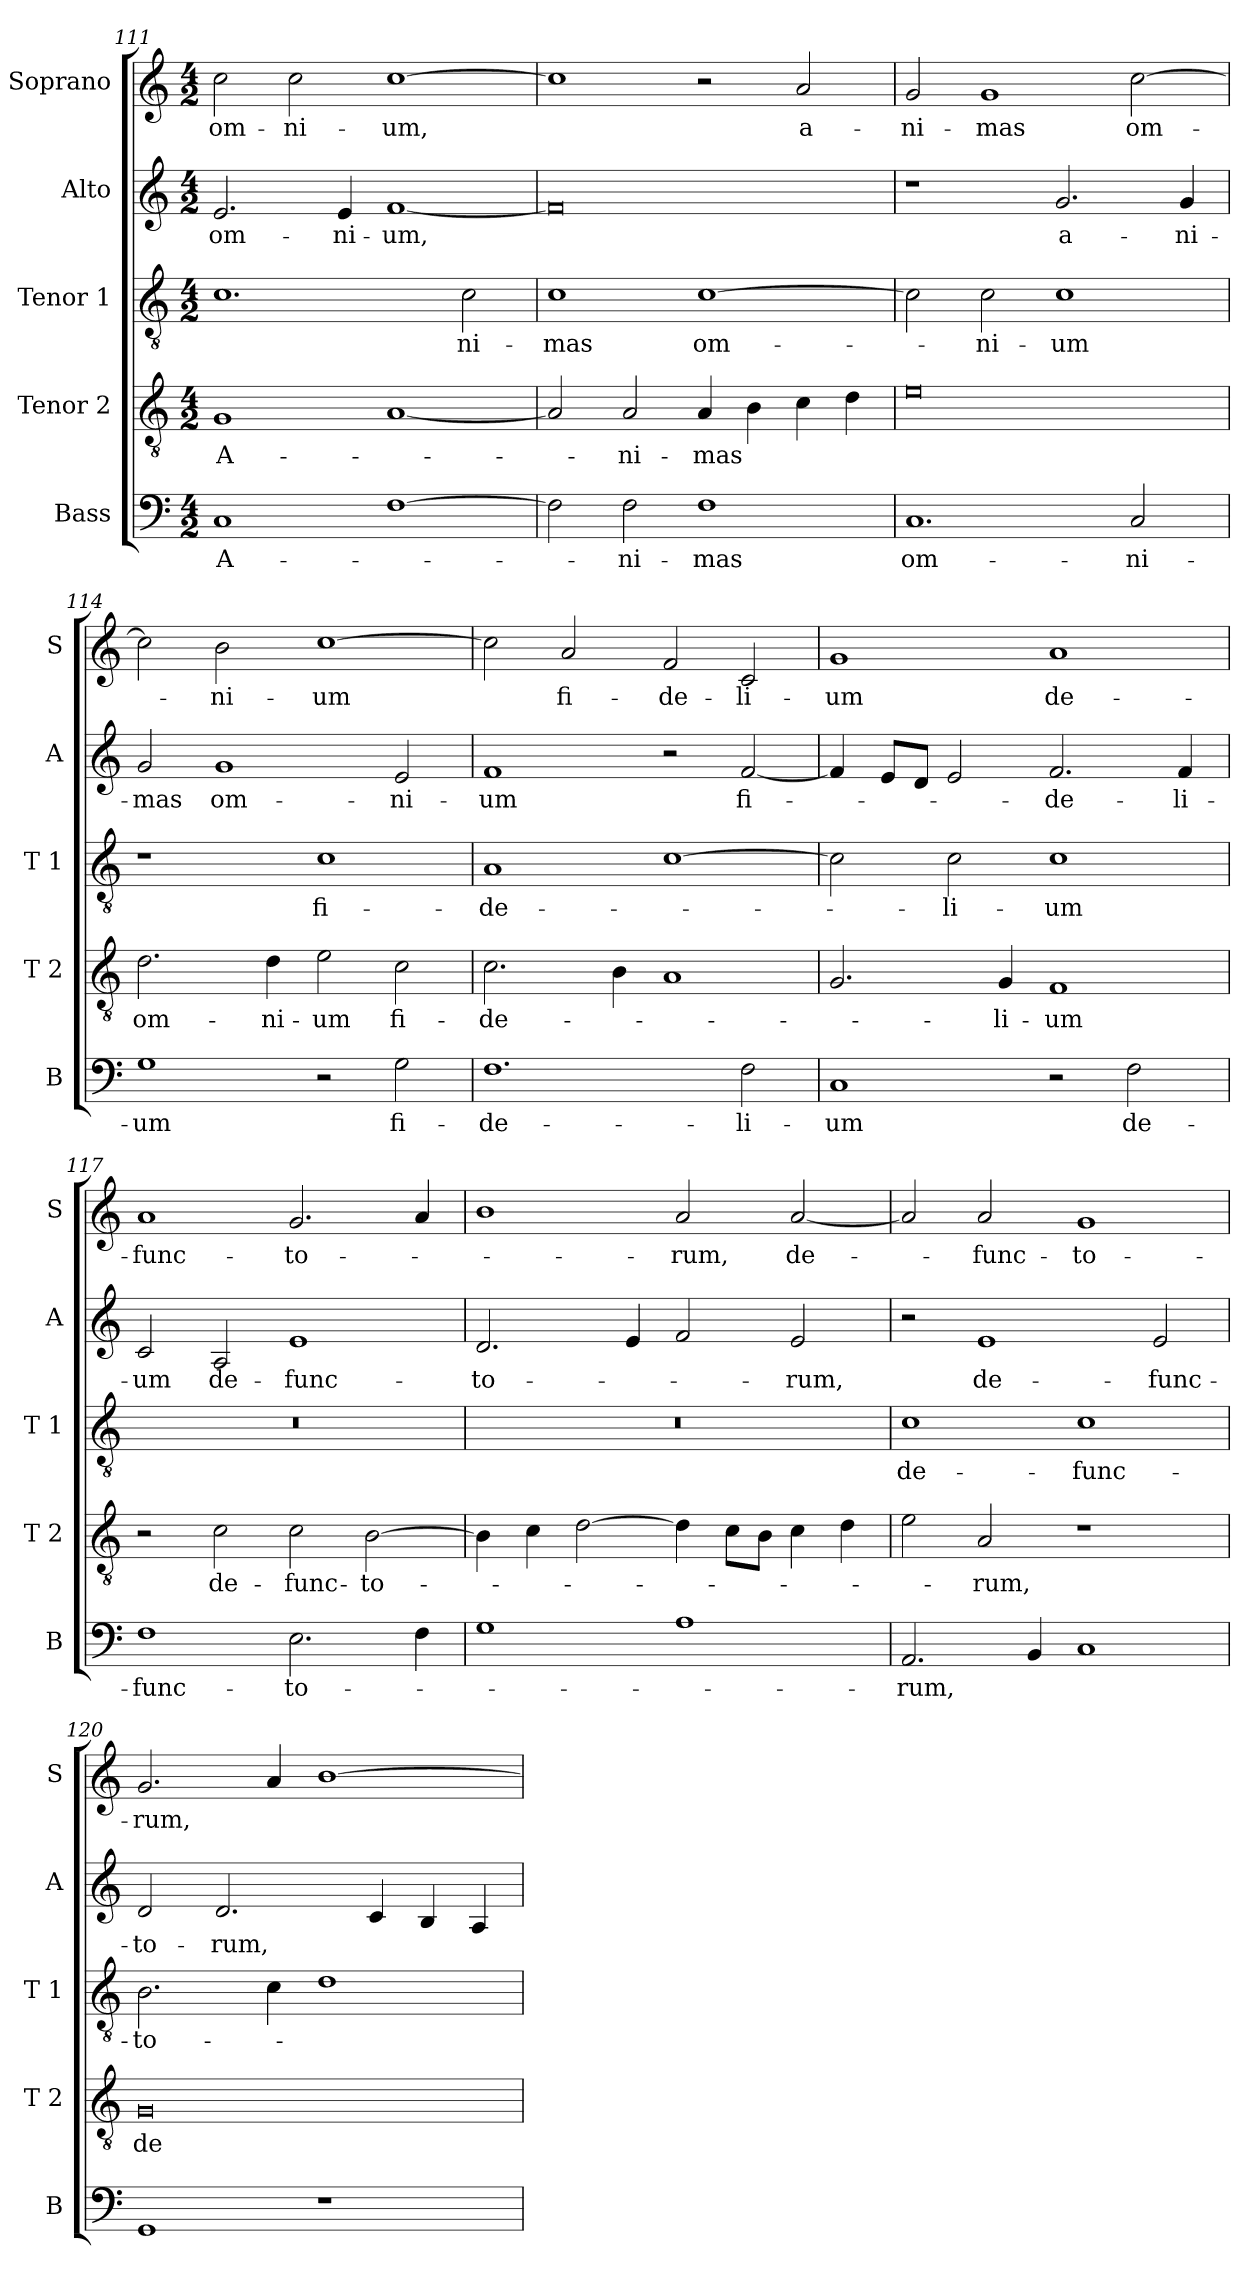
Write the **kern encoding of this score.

**kern	**text	**kern	**text	**kern	**text	**kern	**text	**kern	**text
*part5	*part5	*part4	*part4	*part3	*part3	*part2	*part2	*part1	*part1
*staff5	*staff5	*staff4	*staff4	*staff3	*staff3	*staff2	*staff2	*staff1	*staff1
*I"Bass	*	*I"Tenor 2	*	*I"Tenor 1	*	*I"Alto	*	*I"Soprano	*
*I'B	*	*I'T 2	*	*I'T 1	*	*I'A	*	*I'S	*
!!LO:LB:g=z
*clefF4	*	*clefGv2	*	*clefGv2	*	*clefG2	*	*clefG2	*
*k[]	*	*k[]	*	*k[]	*	*k[]	*	*k[]	*
*C:	*	*C:	*	*C:	*	*C:	*	*C:	*
*M4/2	*	*M4/2	*	*M4/2	*	*M4/2	*	*M4/2	*
=111	=111	=111	=111	=111	=111	=111	=111	=111	=111
!	!LO:LY:b:cj	!	!LO:LY:b:cj	!	!	!	!LO:LY:b:cj	!	!LO:LY:b:cj
1C	A-	1G	A-	1.c	.	2.e/	om-	2cc\	om-
!	!	!	!	!	!	!	!	!	!LO:LY:b:cj
.	.	.	.	.	.	.	.	2cc\	-ni-
!	!	!	!	!	!	!	!LO:LY:b:cj	!	!
.	.	.	.	.	.	4e/	-ni-	.	.
!	!	!	!	!	!	!	!LO:LY:b:cj	!	!LO:LY:b:cj
[>1F	.	[<1A	.	.	.	[<1f	-um,	[>1cc	-um,
!	!	!	!	!	!LO:LY:b:cj	!	!	!	!
.	.	.	.	2c\	-ni-	.	.	.	.
=112	=112	=112	=112	=112	=112	=112	=112	=112	=112
!	!	!	!	!	!LO:LY:b:cj	!	!	!	!
2F\]	.	2A/]	.	1c	-mas	0f]	.	1cc]	.
!	!LO:LY:b:cj	!	!LO:LY:b:cj	!	!	!	!	!	!
2F\	-ni-	2A/	-ni-	.	.	.	.	.	.
!	!LO:LY:b:cj	!	!LO:LY:b	!	!LO:LY:b:cj	!	!	!	!
1F	-mas	4A/	-mas	[>1c	om-	.	.	2r	.
.	.	4B\	.	.	.	.	.	.	.
!	!	!	!	!	!	!	!	!	!LO:LY:b:cj
.	.	4c\	.	.	.	.	.	2a/	a-
.	.	4d\	.	.	.	.	.	.	.
=113	=113	=113	=113	=113	=113	=113	=113	=113	=113
!	!LO:LY:b:cj	!	!	!	!	!	!	!	!LO:LY:b:cj
1.C	om-	0e	.	2c\]	.	1r	.	2g/	-ni-
!	!	!	!	!	!LO:LY:b:cj	!	!	!	!LO:LY:b:cj
.	.	.	.	2c\	-ni-	.	.	1g	-mas
!	!	!	!	!	!LO:LY:b:cj	!	!LO:LY:b:cj	!	!
.	.	.	.	1c	-um	2.g/	a-	.	.
!	!LO:LY:b:cj	!	!	!	!	!	!	!	!LO:LY:b:cj
2C/	-ni-	.	.	.	.	.	.	[>2cc\	om-
!	!	!	!	!	!	!	!LO:LY:b:cj	!	!
.	.	.	.	.	.	4g/	-ni-	.	.
=114	=114	=114	=114	=114	=114	=114	=114	=114	=114
!	!LO:LY:b:cj	!	!LO:LY:b:cj	!	!	!	!LO:LY:b:cj	!	!
1G	-um	2.d\	om-	1r	.	2g/	-mas	2cc\]	.
!	!	!	!	!	!	!	!LO:LY:b:cj	!	!LO:LY:b:cj
.	.	.	.	.	.	1g	om-	2b\	-ni-
!	!	!	!LO:LY:b	!	!	!	!	!	!
.	.	4d\	-ni-	.	.	.	.	.	.
!	!	!	!LO:LY:b:rj	!	!LO:LY:b:cj	!	!	!	!LO:LY:b:cj
2r	.	2e\	-um	1c	fi-	.	.	[>1cc	-um
!	!LO:LY:b:cj	!	!LO:LY:b:cj	!	!	!	!LO:LY:b:cj	!	!
2G\	fi-	2c\	fi-	.	.	2e/	-ni-	.	.
=115	=115	=115	=115	=115	=115	=115	=115	=115	=115
!	!LO:LY:b:cj	!	!LO:LY:b:cj	!	!LO:LY:b:cj	!	!LO:LY:b:cj	!	!
1.F	-de-	2.c\	-de-	1A	-de-	1f	-um	2cc\]	.
!	!	!	!	!	!	!	!	!	!LO:LY:b:cj
.	.	.	.	.	.	.	.	2a/	fi-
.	.	4B\	.	.	.	.	.	.	.
!	!	!	!	!	!	!	!	!	!LO:LY:b:cj
.	.	1A	.	[<1c	.	2r	.	2f/	-de-
!	!LO:LY:b:cj	!	!	!	!	!	!LO:LY:b:cj	!	!LO:LY:b:cj
2F\	-li-	.	.	.	.	[>2f/	fi-	2c/	-li-
!!LO:PB:g=z
=116	=116	=116	=116	=116	=116	=116	=116	=116	=116
!	!LO:LY:b:cj	!	!	!	!	!	!	!	!LO:LY:b:cj
1C	-um	2.G/	.	2c\]	.	4f/]	.	1g	-um
.	.	.	.	.	.	8e/L	.	.	.
.	.	.	.	.	.	8d/J	.	.	.
!	!	!	!	!	!LO:LY:b:cj	!	!	!	!
.	.	.	.	2c\	-li-	2e/	.	.	.
!	!	!	!LO:LY:b:cj	!	!	!	!	!	!
.	.	4G/	-li-	.	.	.	.	.	.
!	!	!	!LO:LY:b:cj	!	!LO:LY:b:cj	!	!LO:LY:b:cj	!	!LO:LY:b:cj
2r	.	1F	-um	1c	-um	2.f/	-de-	1a	de-
!	!LO:LY:b:cj	!	!	!	!	!	!	!	!
2F\	de-	.	.	.	.	.	.	.	.
!	!	!	!	!	!	!	!LO:LY:b:cj	!	!
.	.	.	.	.	.	4f/	-li-	.	.
=117	=117	=117	=117	=117	=117	=117	=117	=117	=117
!	!LO:LY:b:cj	!	!	!LO:N:vis=1	!	!	!LO:LY:b:cj	!	!LO:LY:b:cj
1F	-func-	2r	.	0r	.	2c/	-um	1a	-func-
!	!	!	!LO:LY:b:cj	!	!	!	!LO:LY:b:cj	!	!
.	.	2c\	de-	.	.	2A/	de-	.	.
!	!LO:LY:b:cj	!	!LO:LY:b:cj	!	!	!	!LO:LY:b:cj	!	!LO:LY:b:cj
2.E\	-to-	2c\	-func-	.	.	1e	-func-	2.g/	-to-
!	!	!	!LO:LY:b:cj	!	!	!	!	!	!
.	.	[>2B\	-to-	.	.	.	.	.	.
4F\	.	.	.	.	.	.	.	4a/	.
=118	=118	=118	=118	=118	=118	=118	=118	=118	=118
!	!	!	!	!LO:N:vis=1	!	!	!LO:LY:b:cj	!	!
1G	.	4B\]	.	0r	.	2.d/	-to-	1b	.
.	.	4c\	.	.	.	.	.	.	.
.	.	[>2d\	.	.	.	.	.	.	.
.	.	.	.	.	.	4e/	.	.	.
!	!	!	!	!	!	!	!	!	!LO:LY:b:cj
1A	.	4d\]	.	.	.	2f/	.	2a/	-rum,
.	.	8c\L	.	.	.	.	.	.	.
.	.	8B\J	.	.	.	.	.	.	.
!	!	!	!	!	!	!	!LO:LY:b:cj	!	!LO:LY:b:cj
.	.	4c\	.	.	.	2e/	-rum,	[<2a/	de-
.	.	4d\	.	.	.	.	.	.	.
=119	=119	=119	=119	=119	=119	=119	=119	=119	=119
!	!LO:LY:b	!	!	!	!LO:LY:b:cj	!	!	!	!
2.AA/	-rum,	2e\	.	1c	de-	2r	.	2a/]	.
!	!	!	!LO:LY:b:cj	!	!	!	!LO:LY:b:cj	!	!LO:LY:b:cj
.	.	2A/	-rum,	.	.	1e	de-	2a/	-func-
4BB/	.	.	.	.	.	.	.	.	.
!	!	!	!	!	!LO:LY:b:cj	!	!	!	!LO:LY:b:cj
1C	.	1r	.	1c	-func-	.	.	1g	-to-
!	!	!	!	!	!	!	!LO:LY:b:cj	!	!
.	.	.	.	.	.	2e/	-func-	.	.
=120	=120	=120	=120	=120	=120	=120	=120	=120	=120
!	!	!	!LO:LY:b:rj	!	!LO:LY:b:cj	!	!LO:LY:b:cj	!	!LO:LY:b
1GG	.	0G	de-	2.B\	-to-	2d/	-to-	2.g/	-rum,
!	!	!	!	!	!	!	!LO:LY:b	!	!
.	.	.	.	.	.	2.d/	-rum,	.	.
.	.	.	.	4c\	.	.	.	4a/	.
1r	.	.	.	1d	.	.	.	[<1b	.
.	.	.	.	.	.	4c/	.	.	.
.	.	.	.	.	.	4B/	.	.	.
.	.	.	.	.	.	4A/	.	.	.
=	=	=	=	=	=	=	=	=	=
*-	*-	*-	*-	*-	*-	*-	*-	*-	*-
